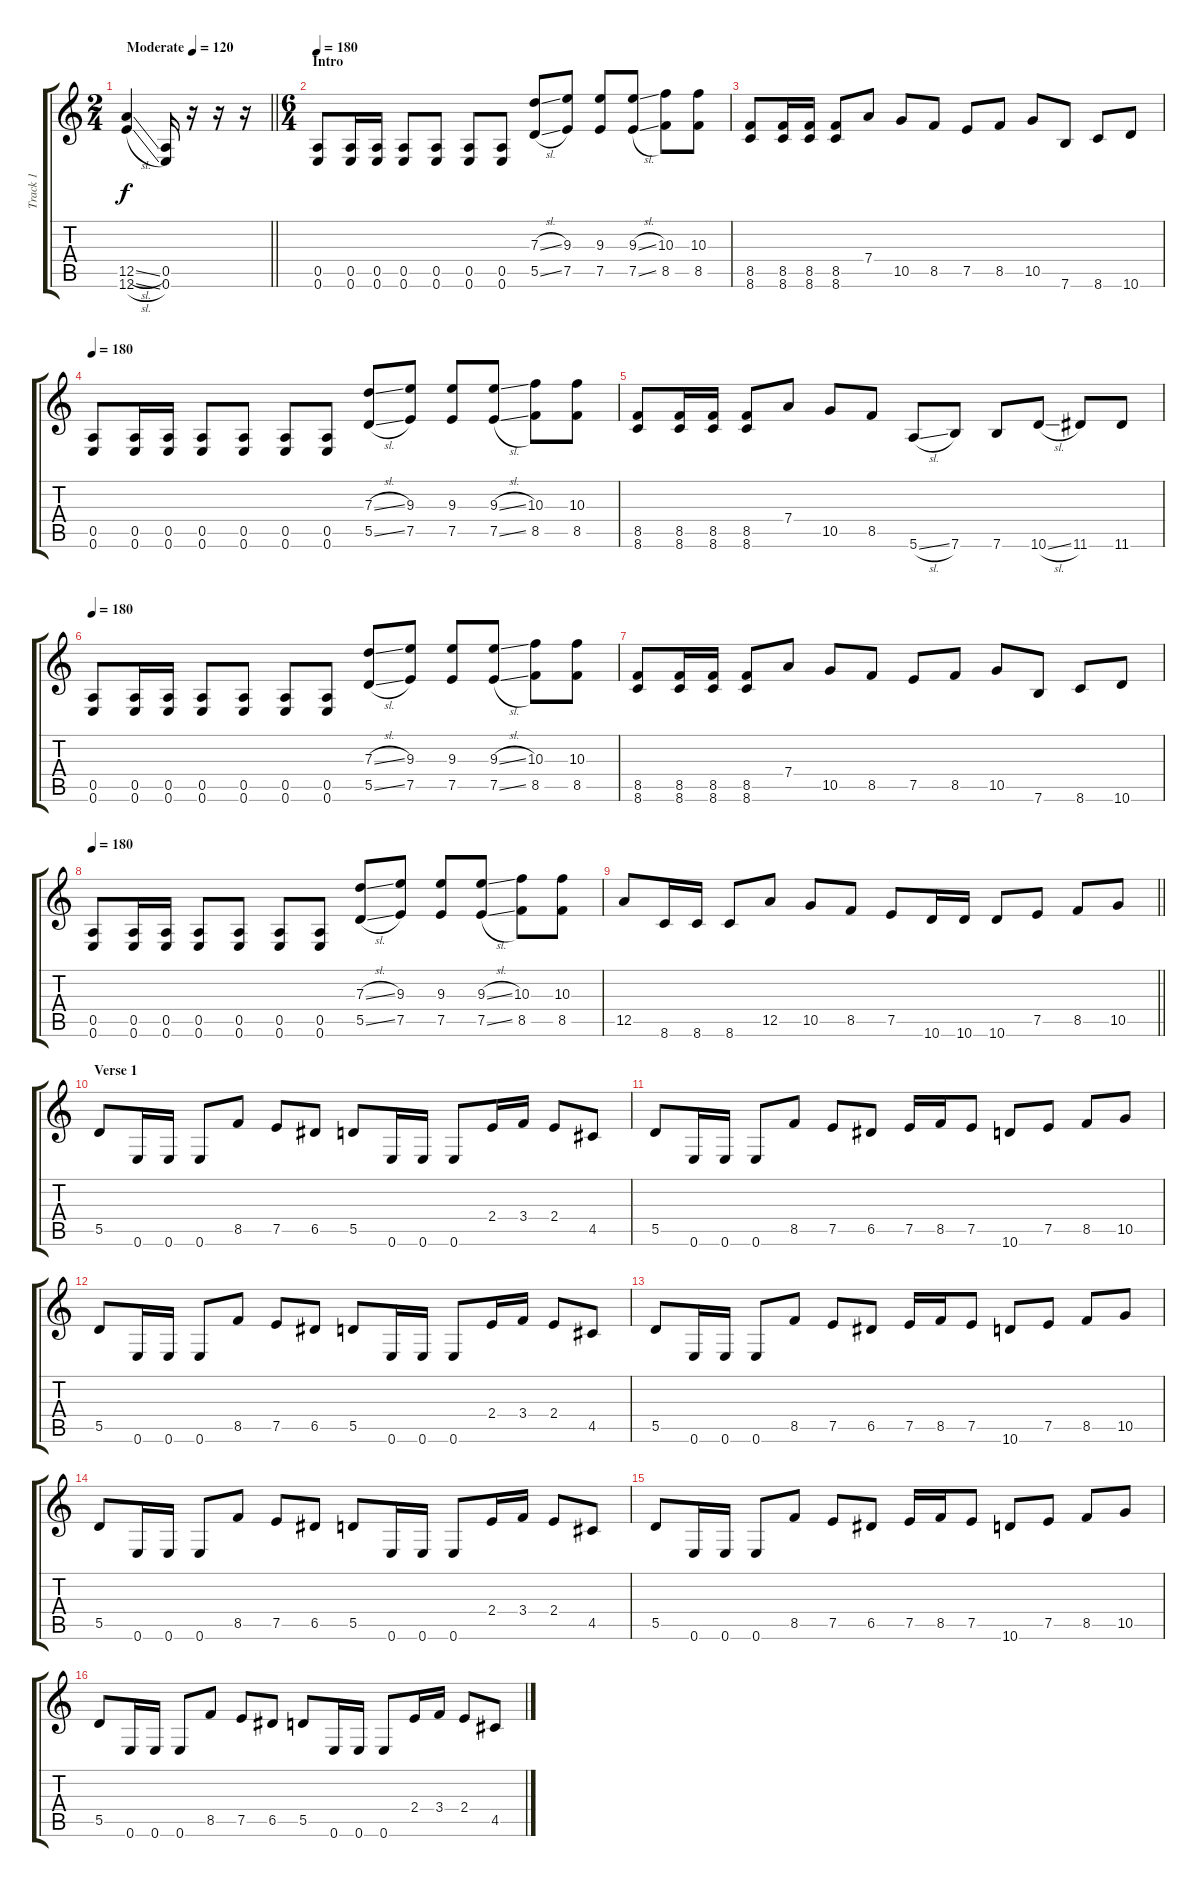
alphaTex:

\track ("Track 1" "Track 1") {instrument distortionguitar}
\staff {score tabs}
\tuning (E4 B3 G3 D3 A2 E2) {hide}
\ts (2 4)
\tempo (120 "Moderate")
\clef g2
\barLineRight lightlight
\ks c
(12.5{sl} 12.6{sl}).4{dy f instrument distortionguitar} (0.5 0.6).16 r.16 r.16 r.16 |
\ts (6 4)
\section ("" "Intro")
\tempo 180
(0.5 0.6).8 (0.5 0.6).16 (0.5 0.6).16 (0.5 0.6).8 (0.5 0.6).8 (0.5 0.6).8 (0.5 0.6).8 (7.3{sl} 5.5{sl}).8 (9.3 7.5).8 (9.3 7.5).8 (9.3{sl} 7.5{sl}).8 (10.3 8.5).8 (10.3 8.5).8 |
(8.5 8.6).8 (8.5 8.6).16 (8.5 8.6).16 (8.5 8.6).8 7.4.8 10.5.8 8.5.8 7.5.8 8.5.8 10.5.8 7.6.8 8.6.8 10.6.8 |
\tempo 180
(0.5 0.6).8 (0.5 0.6).16 (0.5 0.6).16 (0.5 0.6).8 (0.5 0.6).8 (0.5 0.6).8 (0.5 0.6).8 (7.3{sl} 5.5{sl}).8 (9.3 7.5).8 (9.3 7.5).8 (9.3{sl} 7.5{sl}).8 (10.3 8.5).8 (10.3 8.5).8 |
(8.5 8.6).8 (8.5 8.6).16 (8.5 8.6).16 (8.5 8.6).8 7.4.8 10.5.8 8.5.8 5.6{sl}.8 7.6.8 7.6.8 10.6{sl}.8 11.6.8 11.6.8 |
\tempo 180
(0.5 0.6).8 (0.5 0.6).16 (0.5 0.6).16 (0.5 0.6).8 (0.5 0.6).8 (0.5 0.6).8 (0.5 0.6).8 (7.3{sl} 5.5{sl}).8 (9.3 7.5).8 (9.3 7.5).8 (9.3{sl} 7.5{sl}).8 (10.3 8.5).8 (10.3 8.5).8 |
(8.5 8.6).8 (8.5 8.6).16 (8.5 8.6).16 (8.5 8.6).8 7.4.8 10.5.8 8.5.8 7.5.8 8.5.8 10.5.8 7.6.8 8.6.8 10.6.8 |
\tempo 180
(0.5 0.6).8 (0.5 0.6).16 (0.5 0.6).16 (0.5 0.6).8 (0.5 0.6).8 (0.5 0.6).8 (0.5 0.6).8 (7.3{sl} 5.5{sl}).8 (9.3 7.5).8 (9.3 7.5).8 (9.3{sl} 7.5{sl}).8 (10.3 8.5).8 (10.3 8.5).8 |
\barLineRight lightlight
12.5.8 8.6.16 8.6.16 8.6.8 12.5.8 10.5.8 8.5.8 7.5.8 10.6.16 10.6.16 10.6.8 7.5.8 8.5.8 10.5.8 |
\section ("" "Verse 1")
5.5.8 0.6.16 0.6.16 0.6.8 8.5.8 7.5.8 6.5.8 5.5.8 0.6.16 0.6.16 0.6.8 2.4.16 3.4.16 2.4.8 4.5.8 |
5.5.8 0.6.16 0.6.16 0.6.8 8.5.8 7.5.8 6.5.8 7.5.16 8.5.16 7.5.8 10.6.8 7.5.8 8.5.8 10.5.8 |
5.5.8 0.6.16 0.6.16 0.6.8 8.5.8 7.5.8 6.5.8 5.5.8 0.6.16 0.6.16 0.6.8 2.4.16 3.4.16 2.4.8 4.5.8 |
5.5.8 0.6.16 0.6.16 0.6.8 8.5.8 7.5.8 6.5.8 7.5.16 8.5.16 7.5.8 10.6.8 7.5.8 8.5.8 10.5.8 |
5.5.8 0.6.16 0.6.16 0.6.8 8.5.8 7.5.8 6.5.8 5.5.8 0.6.16 0.6.16 0.6.8 2.4.16 3.4.16 2.4.8 4.5.8 |
5.5.8 0.6.16 0.6.16 0.6.8 8.5.8 7.5.8 6.5.8 7.5.16 8.5.16 7.5.8 10.6.8 7.5.8 8.5.8 10.5.8 |
5.5.8 0.6.16 0.6.16 0.6.8 8.5.8 7.5.8 6.5.8 5.5.8 0.6.16 0.6.16 0.6.8 2.4.16 3.4.16 2.4.8 4.5.8
